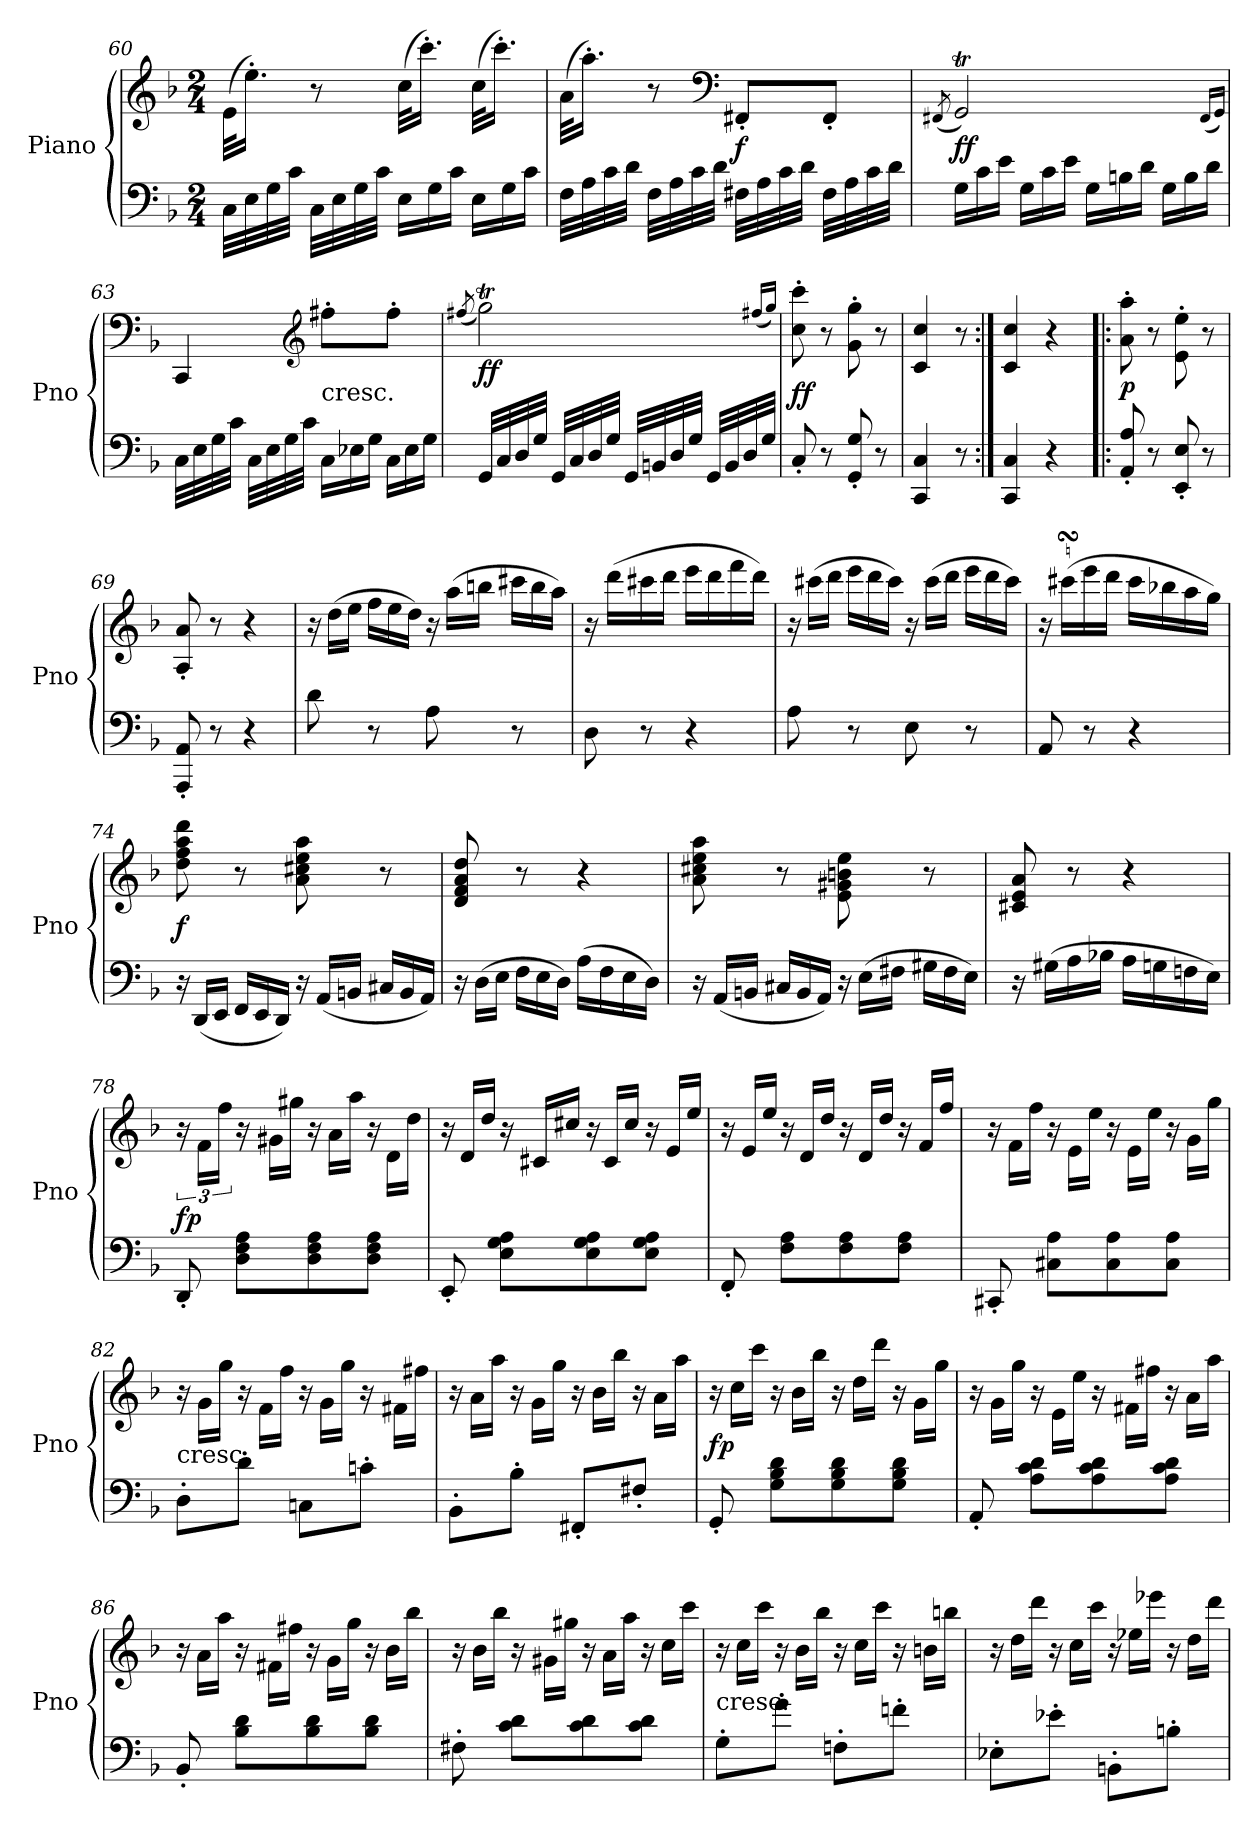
**kern	**kern	**dynam
*part1	*part1	*part1
*staff2	*staff1	*staff1/2
*I"Piano	*	*
*I'Pno	*	*
*clefF4	*clefG2	*
*k[b-]	*k[b-]	*
*F:	*F:	*
*M2/4	*M2/4	*
=60	=60	=60
32CLLL	(32e\KLL	.
32E	16.ee'\JJ)	.
32G	.	.
32cJJJ	.	.
32CLLL	8r	.
32E	.	.
32G	.	.
32cJJJ	.	.
*Xtuplet	*	*
24ELL	(32ccKLL	.
.	16.ccc'JJ)	.
24G	.	.
24cJJ	.	.
24ELL	(32ccKLL	.
.	16.ccc'JJ)	.
24G	.	.
24cJJ	.	.
=61	=61	=61
32FLLL	(32aKLL	.
32A	16.aa'JJ)	.
32c	.	.
32dJJJ	.	.
32FLLL	8r	.
32A	.	.
32c	.	.
32dJJJ	.	.
*	*clefF4	*
32F#XLLL	8FF#X'L	f
32A	.	.
32c	.	.
32dJJJ	.	.
32F#LLL	8FF#'J	.
32A	.	.
32c	.	.
32dJJJ	.	.
=62	=62	=62
.	(8qFF#X	.
24GLL	2GGT)	ff
24c	.	.
24eJJ	.	.
24GLL	.	.
24c	.	.
24eJJ	.	.
24GLL	.	.
24Bn	.	.
24dJJ	.	.
24GLL	.	.
24B	.	.
24dJJ	.	.
.	(16qFF#LL	.
.	16qGGJJ)	.
=63	=63	=63
32CLLL	4CCTTT	.
32E	.	.
32G	.	.
32cJJJ	.	.
32CLLL	.	.
32E	.	.
32G	.	.
32cJJJ	.	.
*	*clefG2	*
!	!LO:TX:c:t=cresc.	!
24CLL	8ff#X'L	.
24E-X	.	.
24GJJ	.	.
24CLL	8ff#'J	.
24E-	.	.
24GJJ	.	.
=64	=64	=64
.	(8qff#X	.
32GGLLL	2ggT)	ff
32C	.	.
32D	.	.
32GJJJ	.	.
32GGLLL	.	.
32C	.	.
32D	.	.
32GJJJ	.	.
32GGLLL	.	.
32BBn	.	.
32D	.	.
32GJJJ	.	.
32GGLLL	.	.
32BB	.	.
32D	.	.
32GJJJ	.	.
.	(16qff#XLL	.
.	16qggJJ)	.
=65	=65	=65
8C'	8ccTTT' 8cccTTT'	ff
8r	8r	.
8GG' 8G'	8g' 8gg'	.
8r	8r	.
=66	=66	=66
4CC 4C	4c 4cc	.
8r	8r	.
=67:|!	=67:|!	=67:|!
4CC 4C	4c 4cc	.
4r	4r	.
=68!|:	=68!|:	=68!|:
8AA'/ 8A'/	8a' 8aa'	p
8r	8r	.
8EE' 8E'	8e'\ 8ee'\	.
8r	8r	.
=69	=69	=69
8AAA' 8AA'	8A' 8a'	.
8r	8r	.
4r	4r	.
=70	=70	=70
*	*Xtuplet	*
8d	24r	.
.	(24ddLL	.
.	24eeJJ	.
8r	24ffLL	.
.	24ee	.
.	24ddJJ)	.
8A	24r	.
.	(24aaLL	.
.	24bbnJJ	.
8r	24ccc#XLL	.
.	24bb	.
.	24aaJJ)	.
=71	=71	=71
8D	16r	.
.	(16dddLL	.
8r	16ccc#X	.
.	16dddJJ	.
4r	16eeeLL	.
.	16ddd	.
.	16fff	.
.	16dddJJ)	.
=72	=72	=72
8A	24r	.
.	(24ccc#XLL	.
.	24dddJJ	.
8r	24eeeLL	.
.	24ddd	.
.	24ccc#JJ)	.
8E	24r	.
.	(24ccc#LL	.
.	24dddJJ	.
8r	24eeeLL	.
.	24ddd	.
.	24ccc#JJ)	.
=73	=73	=73
8AA	16r	.
.	(16ccc#XsSsSLL	.
8r	16eee	.
.	16dddJJ	.
4r	16ccc#LL	.
.	16bb-X	.
.	16aa	.
.	16ggJJ)	.
=74	=74	=74
24r	8dd 8ff 8aa 8ddd	f
(24DDLL	.	.
24EEJJ	.	.
24FFLL	8r	.
24EE	.	.
24DDJJ)	.	.
24r	8a 8cc#X 8ee 8aa	.
(24AALL	.	.
24BBnJJ	.	.
24C#XLL	8r	.
24BB	.	.
24AAJJ)	.	.
=75	=75	=75
24r	8d 8f 8a 8dd	.
(24DLL	.	.
24EJJ	.	.
24FLL	8r	.
24E	.	.
24DJJ)	.	.
(16ALL	4r	.
16F	.	.
16E	.	.
16DJJ)	.	.
=76	=76	=76
24r	8a 8cc#X 8ee 8aa	.
(24AALL	.	.
24BBnJJ	.	.
24C#XLL	8r	.
24BB	.	.
24AAJJ)	.	.
24r	8e\ 8g#X\ 8bn\ 8ee\	.
(24ELL	.	.
24F#XJJ	.	.
24G#XLL	8r	.
24F#	.	.
24EJJ)	.	.
=77	=77	=77
16r	8c#X 8e 8a	.
(16G#XLL	.	.
16A	8r	.
16B-XJJ	.	.
16ALL	4r	.
16Gn	.	.
16Fn	.	.
16EJJ)	.	.
=78	=78	=78
*	*tuplet	*
8DD'	24r	fp
.	24fLL	.
.	24ffJJ	.
*	*Xtuplet	*
8D 8F 8AL	24r	.
.	24g#XLL	.
.	24gg#XJJ	.
8D 8F 8A	24r	.
.	24aLL	.
.	24aaJJ	.
8D 8F 8AJ	24r	.
.	24d\LL	.
.	24dd\JJ	.
=79	=79	=79
8EE'	24r	.
.	24dLL	.
.	24ddJJ	.
8E 8G 8AL	24r	.
.	24c#XLL	.
.	24cc#XJJ	.
8E 8G 8A	24r	.
.	24c#LL	.
.	24cc#JJ	.
8E 8G 8AJ	24r	.
.	24eLL	.
.	24eeJJ	.
=80	=80	=80
8FF'	24r	.
.	24eLL	.
.	24eeJJ	.
8F 8AL	24r	.
.	24dLL	.
.	24ddJJ	.
8F 8A	24r	.
.	24dLL	.
.	24ddJJ	.
8F 8AJ	24r	.
.	24f/LL	.
.	24ff/JJ	.
=81	=81	=81
8CC#X'	24r	.
.	24fLL	.
.	24ffJJ	.
8C#X 8AL	24r	.
.	24e\LL	.
.	24ee\JJ	.
8C# 8A	24r	.
.	24e\LL	.
.	24ee\JJ	.
8C# 8AJ	24r	.
.	24gLL	.
.	24ggJJ	.
=82	=82	=82
!	!LO:TX:c:t=cresc.	!
8D'L	24r	.
.	24gLL	.
.	24ggJJ	.
8d'J	24r	.
.	24fLL	.
.	24ffJJ	.
8CnL	24r	.
.	24gLL	.
.	24ggJJ	.
8cn'J	24r	.
.	24f#XLL	.
.	24ff#XJJ	.
=83	=83	=83
8BB-'L	24r	.
.	24aLL	.
.	24aaJJ	.
8B-'J	24r	.
.	24gLL	.
.	24ggJJ	.
8FF#X'L	24r	.
.	24b-LL	.
.	24bb-JJ	.
8F#X'J	24r	.
.	24aLL	.
.	24aaJJ	.
=84	=84	=84
8GG'	24r	fp
.	24ccLL	.
.	24cccJJ	.
8G 8B- 8dL	24r	.
.	24b-LL	.
.	24bb-JJ	.
8G 8B- 8d	24r	.
.	24ddLL	.
.	24dddJJ	.
8G 8B- 8dJ	24r	.
.	24gLL	.
.	24ggJJ	.
=85	=85	=85
8AA'	24r	.
.	24gLL	.
.	24ggJJ	.
8A 8c 8dL	24r	.
.	24e\LL	.
.	24ee\JJ	.
8A 8c 8d	24r	.
.	24f#XLL	.
.	24ff#XJJ	.
8A 8c 8dJ	24r	.
.	24aLL	.
.	24aaJJ	.
=86	=86	=86
8BB-'	24r	.
.	24aLL	.
.	24aaJJ	.
8B- 8dL	24r	.
.	24f#XLL	.
.	24ff#XJJ	.
8B- 8d	24r	.
.	24gLL	.
.	24ggJJ	.
8B- 8dJ	24r	.
.	24b-LL	.
.	24bb-JJ	.
=87	=87	=87
8F#X'	24r	.
.	24b-LL	.
.	24bb-JJ	.
8c 8dL	24r	.
.	24g#XLL	.
.	24gg#XJJ	.
8c 8d	24r	.
.	24aLL	.
.	24aaJJ	.
8c 8dJ	24r	.
.	24ccLL	.
.	24cccJJ	.
=88	=88	=88
!	!LO:TX:c:t=cresc.	!
8G'L	24r	.
.	24ccLL	.
.	24cccJJ	.
8g'J	24r	.
.	24b-LL	.
.	24bb-JJ	.
8Fn'L	24r	.
.	24ccLL	.
.	24cccJJ	.
8fn'J	24r	.
.	24bnLL	.
.	24bbnJJ	.
=89	=89	=89
8E-X'L	24r	.
.	24ddLL	.
.	24dddJJ	.
8e-X'J	24r	.
.	24ccLL	.
.	24cccJJ	.
8BBn'L	24r	.
.	24ee-XLL	.
.	24eee-XJJ	.
8Bn'J	24r	.
.	24ddLL	.
.	24dddJJ	.
=	=	=
*-	*-	*-
